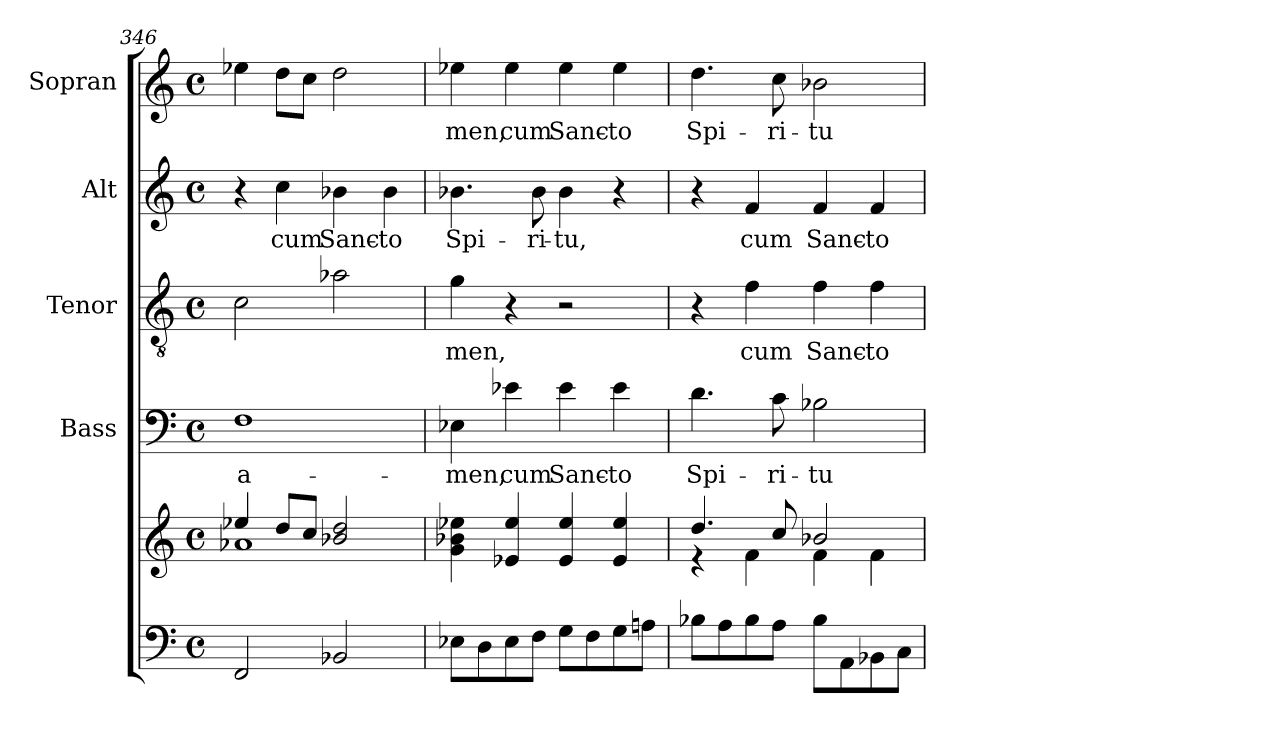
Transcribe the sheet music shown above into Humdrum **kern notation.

**kern	**kern	**kern	**text	**kern	**text	**kern	**text	**kern	**text
*part5	*part5	*part4	*part4	*part3	*part3	*part2	*part2	*part1	*part1
*staff6	*staff5	*staff4	*staff4	*staff3	*staff3	*staff2	*staff2	*staff1	*staff1
*	*	*I"Bass	*	*I"Tenor	*	*I"Alt	*	*I"Sopran	*
*	*	*I'B.	*	*I'T.	*	*I'A.	*	*I'S.	*
*clefF4	*clefG2	*clefF4	*	*clefGv2	*	*clefG2	*	*clefG2	*
*k[]	*k[]	*k[]	*	*k[]	*	*k[]	*	*k[]	*
*C:	*C:	*C:	*	*C:	*	*C:	*	*C:	*
*M4/4	*M4/4	*M4/4	*	*M4/4	*	*M4/4	*	*M4/4	*
*met(c)	*met(c)	*met(c)	*	*met(c)	*	*met(c)	*	*met(c)	*
=346	=346	=346	=346	=346	=346	=346	=346	=346	=346
*	*^	*	*	*	*	*	*	*	*
!	!	!	!	!LO:LY:b	!	!	!	!	!	!
2FF/	4ee-X/	1a-X	1F	a-	2c\	.	4r	.	4ee-X\	.
!	!	!	!	!	!	!	!	!LO:LY:b	!	!
.	8dd/L	.	.	.	.	.	4cc\	cum	8dd\L	.
.	8cc/J	.	.	.	.	.	.	.	8cc\J	.
!	!	!	!	!	!	!	!	!LO:LY:b	!	!
2BB-X/	2b-X/ 2dd/	.	.	.	2a-X\	.	4b-X\	Sanc-	2dd\	.
!	!	!	!	!	!	!	!	!LO:LY:b	!	!
.	.	.	.	.	.	.	4b-\	-to	.	.
*	*v	*v	*	*	*	*	*	*	*	*
=347	=347	=347	=347	=347	=347	=347	=347	=347	=347
!	!	!	!LO:LY:b	!	!LO:LY:b	!	!LO:LY:b	!	!LO:LY:b
8E-X\L	4g\ 4b-X\ 4ee-X\	4E-X\	-men,	4g\	-men,	4.b-X\	Spi-	4ee-X\	-men,
8D\	.	.	.	.	.	.	.	.	.
!	!	!	!LO:LY:b	!	!	!	!	!	!LO:LY:b
8E-\	4e-X/ 4ee-/	4e-X\	cum	4r	.	.	.	4ee-\	cum
!	!	!	!	!	!	!	!LO:LY:b	!	!
8F\J	.	.	.	.	.	8b-\	-ri-	.	.
!	!	!	!LO:LY:b	!	!	!	!LO:LY:b	!	!LO:LY:b
8G\L	4e-/ 4ee-/	4e-\	Sanc-	2r	.	4b-\	-tu,	4ee-\	Sanc-
8F\	.	.	.	.	.	.	.	.	.
!	!	!	!LO:LY:b	!	!	!	!	!	!LO:LY:b
8G\	4e-/ 4ee-/	4e-\	-to	.	.	4r	.	4ee-\	-to
8An\J	.	.	.	.	.	.	.	.	.
=348	=348	=348	=348	=348	=348	=348	=348	=348	=348
*	*^	*	*	*	*	*	*	*	*
!	!	!	!	!LO:LY:b	!	!	!	!	!	!LO:LY:b
8B-X\L	4.dd/	4re	4.d\	Spi-	4r	.	4r	.	4.dd\	Spi-
8A\	.	.	.	.	.	.	.	.	.	.
!	!	!	!	!	!	!LO:LY:b	!	!LO:LY:b	!	!
8B-\	.	4f\	.	.	4f\	cum	4f/	cum	.	.
!	!	!	!	!LO:LY:b	!	!	!	!	!	!LO:LY:b
8A\J	8cc/	.	8c\	-ri-	.	.	.	.	8cc\	-ri-
!	!	!	!	!LO:LY:b	!	!LO:LY:b	!	!LO:LY:b	!	!LO:LY:b
8B-\L	2b-X/	4f\	2B-X\	-tu	4f\	Sanc-	4f/	Sanc-	2b-X\	-tu
8AA\	.	.	.	.	.	.	.	.	.	.
!	!	!	!	!	!	!LO:LY:b	!	!LO:LY:b	!	!
8BB-X\	.	4f\	.	.	4f\	-to	4f/	-to	.	.
8C\J	.	.	.	.	.	.	.	.	.	.
*	*v	*v	*	*	*	*	*	*	*	*
=	=	=	=	=	=	=	=	=	=
*-	*-	*-	*-	*-	*-	*-	*-	*-	*-
